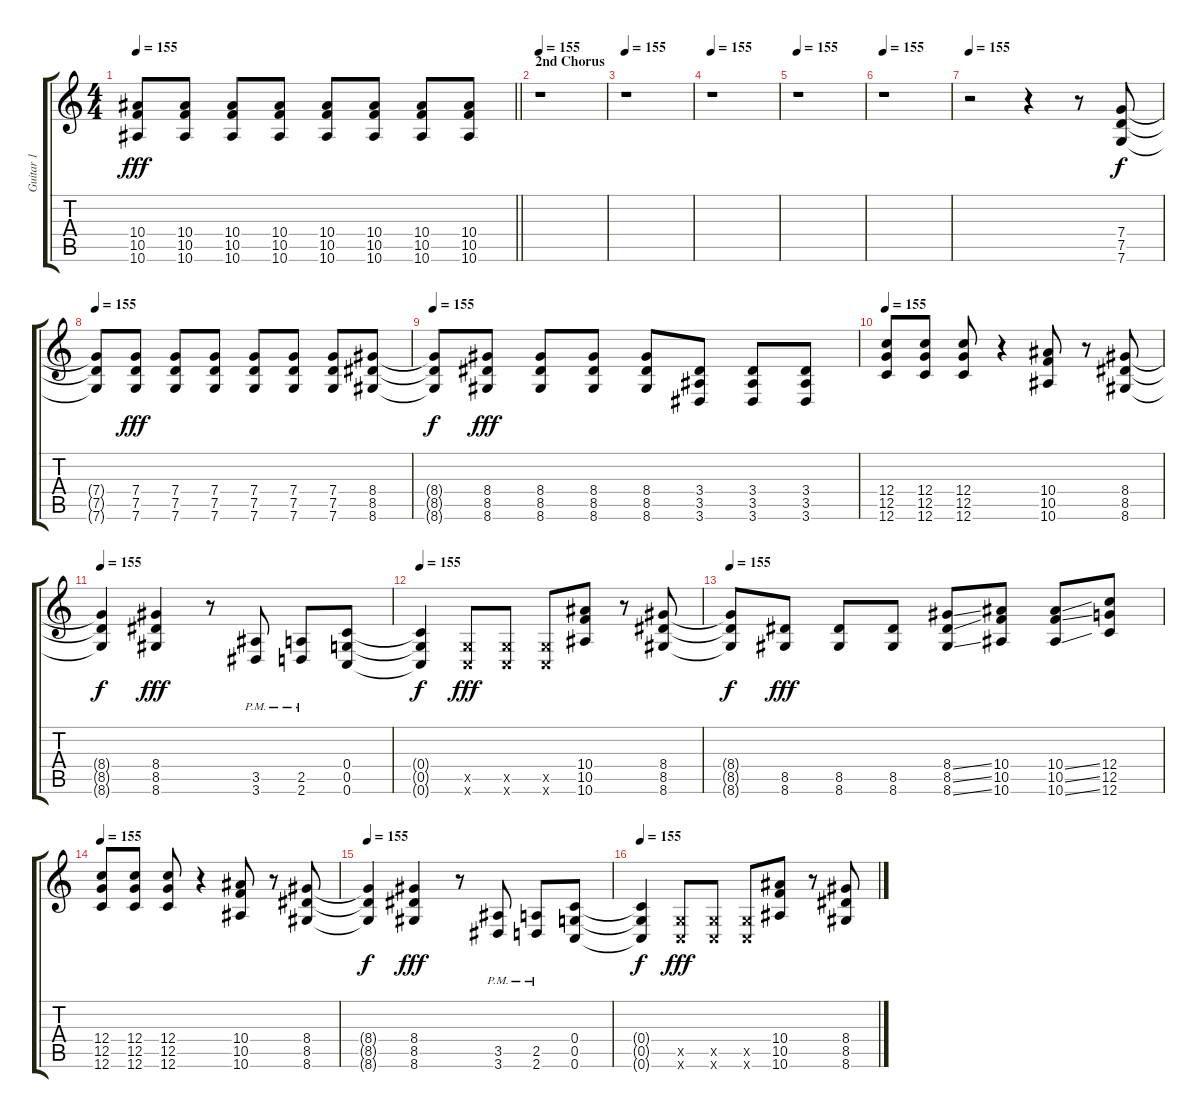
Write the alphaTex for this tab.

\track ("Guitar 1" "Guitar 1") {instrument overdrivenguitar}
\staff {score tabs}
\tuning (D4 A3 F3 C3 G2 C2) {hide}
\ts (4 4)
\tempo 155
\clef g2
\barLineRight lightlight
\ks c
(10.4 10.5 10.6).8{dy fff} (10.4 10.5 10.6).8 (10.4 10.5 10.6).8 (10.4 10.5 10.6).8 (10.4 10.5 10.6).8 (10.4 10.5 10.6).8 (10.4 10.5 10.6).8 (10.4 10.5 10.6).8 |
\section ("" "2nd Chorus")
\tempo 155
r.1 |
\tempo 155
r.1 |
\tempo 155
r.1 |
\tempo 155
r.1 |
\tempo 155
r.1 |
\tempo 155
r.2 r.4 r.8 (7.4 7.5 7.6).8{dy f} |
\tempo 155
(7.4{t} 7.5{t} 7.6{t}).8 (7.4 7.5 7.6).8{dy fff} (7.4 7.5 7.6).8 (7.4 7.5 7.6).8 (7.4 7.5 7.6).8 (7.4 7.5 7.6).8 (7.4 7.5 7.6).8 (8.4 8.5 8.6).8 |
\tempo 155
(8.4{t} 8.5{t} 8.6{t}).8{dy f} (8.4 8.5 8.6).8{dy fff} (8.4 8.5 8.6).8 (8.4 8.5 8.6).8 (8.4 8.5 8.6).8 (3.4 3.5 3.6).8 (3.4 3.5 3.6).8 (3.4 3.5 3.6).8 |
\tempo 155
(12.4 12.5 12.6).8 (12.4 12.5 12.6).8 (12.4 12.5 12.6).8 r.4 (10.4 10.5 10.6).8 r.8 (8.4 8.5 8.6).8 |
\tempo 155
(8.4{t} 8.5{t} 8.6{t}).4{dy f} (8.4 8.5 8.6).4{dy fff} r.8 (3.5{pm} 3.6{pm}).8 (2.5{pm} 2.6{pm}).8 (0.4 0.5 0.6).8 |
\tempo 155
(0.4{t} 0.5{t} 0.6{t}).4{dy f} (0.5{x} 0.6{x}).8{dy fff} (0.5{x} 0.6{x}).8 (0.5{x} 0.6{x}).8 (10.4 10.5 10.6).8 r.8 (8.4 8.5 8.6).8 |
\tempo 155
(8.4{t} 8.5{t} 8.6{t}).8{dy f} (8.5 8.6).8{dy fff} (8.5 8.6).8 (8.5 8.6).8 (8.4{ss} 8.5{ss} 8.6{ss}).8 (10.4 10.5 10.6).8 (10.4{ss} 10.5{ss} 10.6{ss}).8 (12.4 12.5 12.6).8 |
\tempo 155
(12.4 12.5 12.6).8 (12.4 12.5 12.6).8 (12.4 12.5 12.6).8 r.4 (10.4 10.5 10.6).8 r.8 (8.4 8.5 8.6).8 |
\tempo 155
(8.4{t} 8.5{t} 8.6{t}).4{dy f} (8.4 8.5 8.6).4{dy fff} r.8 (3.5{pm} 3.6{pm}).8 (2.5{pm} 2.6{pm}).8 (0.4 0.5 0.6).8 |
\tempo 155
(0.4{t} 0.5{t} 0.6{t}).4{dy f} (0.5{x} 0.6{x}).8{dy fff} (0.5{x} 0.6{x}).8 (0.5{x} 0.6{x}).8 (10.4 10.5 10.6).8 r.8 (8.4 8.5 8.6).8
